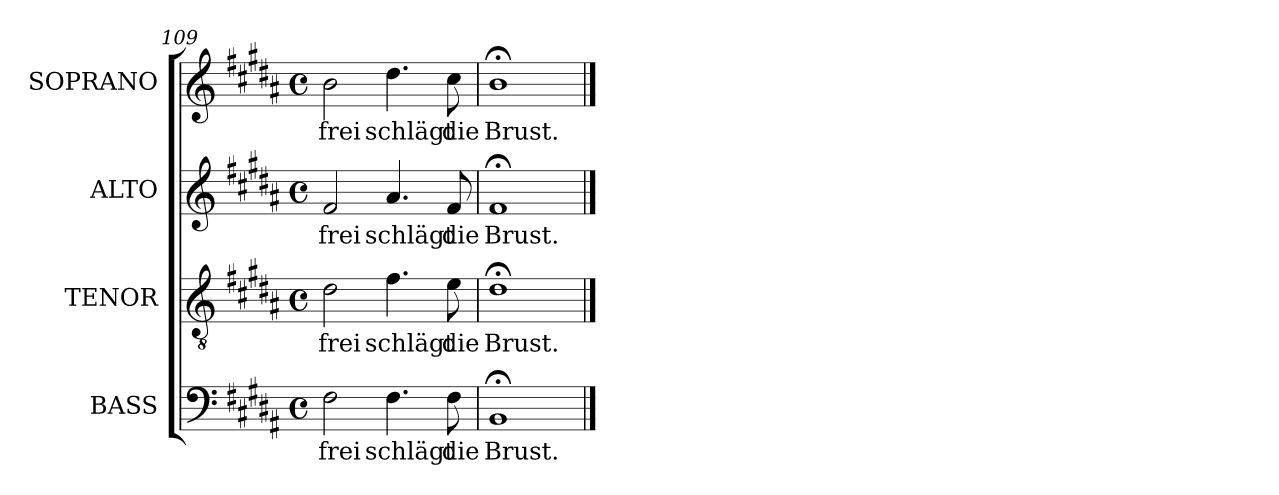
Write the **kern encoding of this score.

**kern	**text	**kern	**text	**kern	**text	**kern	**text
*part4	*part4	*part3	*part3	*part2	*part2	*part1	*part1
*staff4	*staff4	*staff3	*staff3	*staff2	*staff2	*staff1	*staff1
*I"BASS	*	*I"TENOR	*	*I"ALTO	*	*I"SOPRANO	*
*I'B.	*	*I'T.	*	*I'A.	*	*I'S.	*
*clefF4	*	*clefGv2	*	*clefG2	*	*clefG2	*
*	*	*ITrd7c12	*	*	*	*	*
*k[f#c#g#d#a#]	*	*k[f#c#g#d#a#]	*	*k[f#c#g#d#a#]	*	*k[f#c#g#d#a#]	*
*B:	*	*B:	*	*B:	*	*B:	*
*M4/4	*	*M4/4	*	*M4/4	*	*M4/4	*
*met(c)	*	*met(c)	*	*met(c)	*	*met(c)	*
=109	=109	=109	=109	=109	=109	=109	=109
!	!LO:LY:b:color=#000000	!	!	!	!	!	!
!	!	!	!LO:LY:b:color=#000000	!	!	!	!
!	!	!	!	!	!LO:LY:b:color=#000000	!	!
!	!	!	!	!	!	!	!LO:LY:b:color=#000000
2F#i\	frei	2D#i\	frei	2f#i/	frei	2bi\	frei
!	!LO:LY:b:color=#000000	!	!	!	!	!	!
!	!	!	!LO:LY:b:color=#000000	!	!	!	!
!	!	!	!	!	!LO:LY:b:color=#000000	!	!
!	!	!	!	!	!	!	!LO:LY:b:color=#000000
4.F#i\	schlägt	4.F#i\	schlägt	4.a#i/	schlägt	4.dd#i\	schlägt
!	!LO:LY:b:color=#000000	!	!	!	!	!	!
!	!	!	!LO:LY:b:color=#000000	!	!	!	!
!	!	!	!	!	!LO:LY:b:color=#000000	!	!
!	!	!	!	!	!	!	!LO:LY:b:color=#000000
8F#i\	die	8Ei\	die	8f#i/	die	8cc#i\	die
=110	=110	=110	=110	=110	=110	=110	=110
!	!LO:LY:b:color=#000000	!	!	!	!	!	!
!	!	!	!LO:LY:b:color=#000000	!	!	!	!
!	!	!	!	!	!LO:LY:b:color=#000000	!	!
!	!	!	!	!	!	!	!LO:LY:b:color=#000000
1BB;i	Brust.	1D#;i	Brust.	1f#;i	Brust.	1b;i	Brust.
==	==	==	==	==	==	==	==
*-	*-	*-	*-	*-	*-	*-	*-
